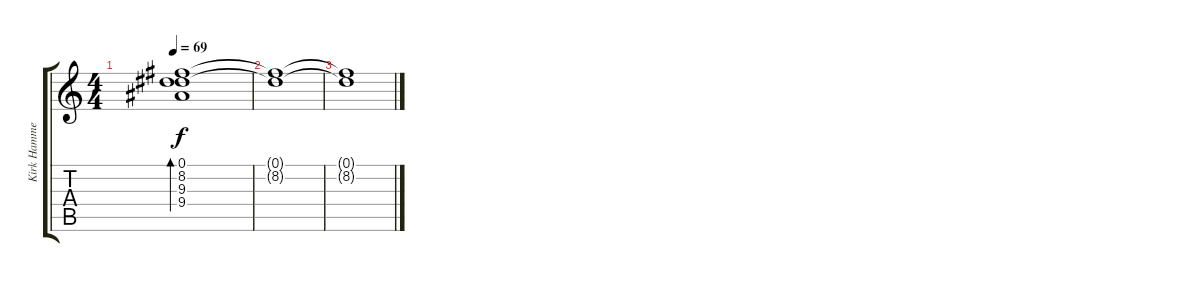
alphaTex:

\track ("Kirk Hammett Clean" "Kirk Hamme") {instrument electricguitarjazz}
\staff {score tabs}
\tuning (Eb4 Bb3 Gb3 Db3 Ab2 Eb2) {hide}
\ts (4 4)
\tempo 69
\clef g2
\ks c
(0.1 8.2 9.3 9.4).1{bd 480 dy f} |
(0.1{t} 8.2{t}).1 |
(0.1{t} 8.2{t}).1
